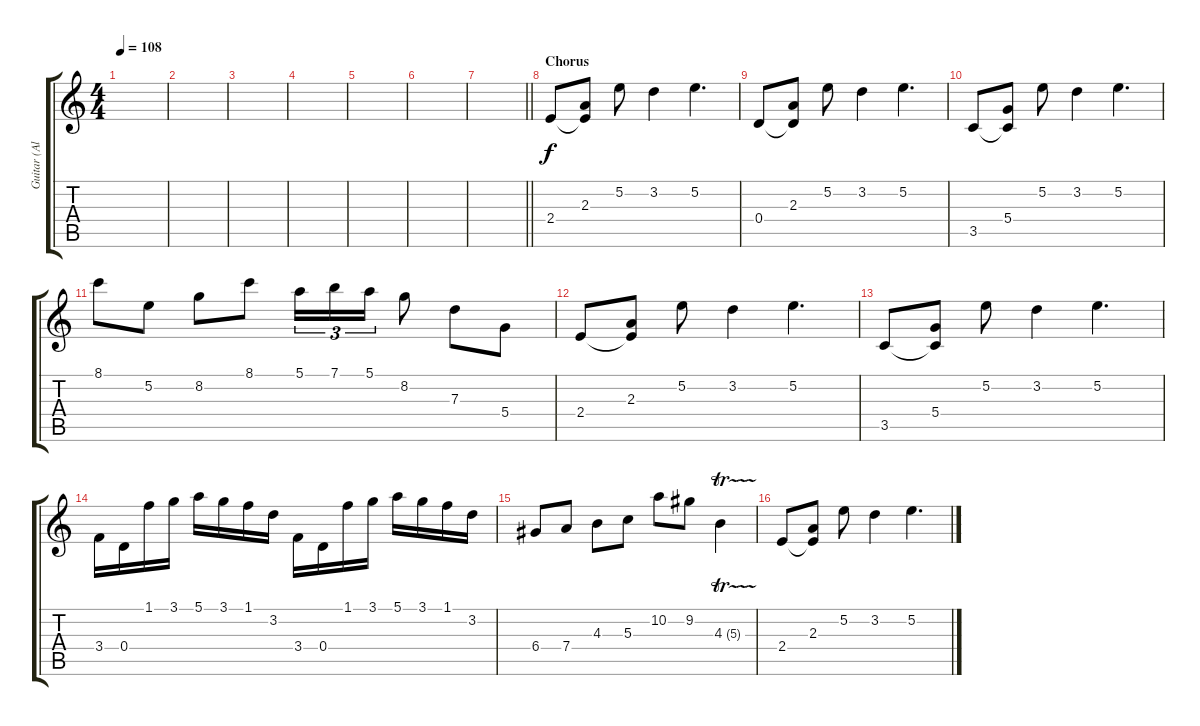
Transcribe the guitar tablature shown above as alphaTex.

\track ("Guitar (Alternate tuning : Drop D)" "Guitar (Al") {instrument distortionguitar}
\staff {score tabs}
\tuning (E4 B3 G3 D3 A2 D2) {hide}
\ts (4 4)
\tempo 108
\clef g2
\ks c
|
|
|
|
|
|
\barLineRight lightlight
|
\section ("" "Chorus")
2.4.8 (2.3 2.4{t}).8 5.2.8 3.2.4 5.2.4{d} |
0.4.8 (2.3 0.4{t}).8 5.2.8 3.2.4 5.2.4{d} |
3.5.8 (5.4 3.5{t}).8 5.2.8 3.2.4 5.2.4{d} |
8.1.8 5.2.8 8.2.8 8.1.8 5.1.16{tu (3 2)} 7.1.16{tu (3 2)} 5.1.16{tu (3 2)} 8.2.8 7.3.8 5.4.8 |
2.4.8 (2.3 2.4{t}).8 5.2.8 3.2.4 5.2.4{d} |
3.5.8 (5.4 3.5{t}).8 5.2.8 3.2.4 5.2.4{d} |
3.4.16 0.4.16 1.1.16 3.1.16 5.1.16 3.1.16 1.1.16 3.2.16 3.4.16 0.4.16 1.1.16 3.1.16 5.1.16 3.1.16 1.1.16 3.2.16 |
6.4.8 7.4.8 4.3.8 5.3.8 10.2.8 9.2.8 4.3{tr (5 32)}.4 |
2.4.8 (2.3 2.4{t}).8 5.2.8 3.2.4 5.2.4{d}
